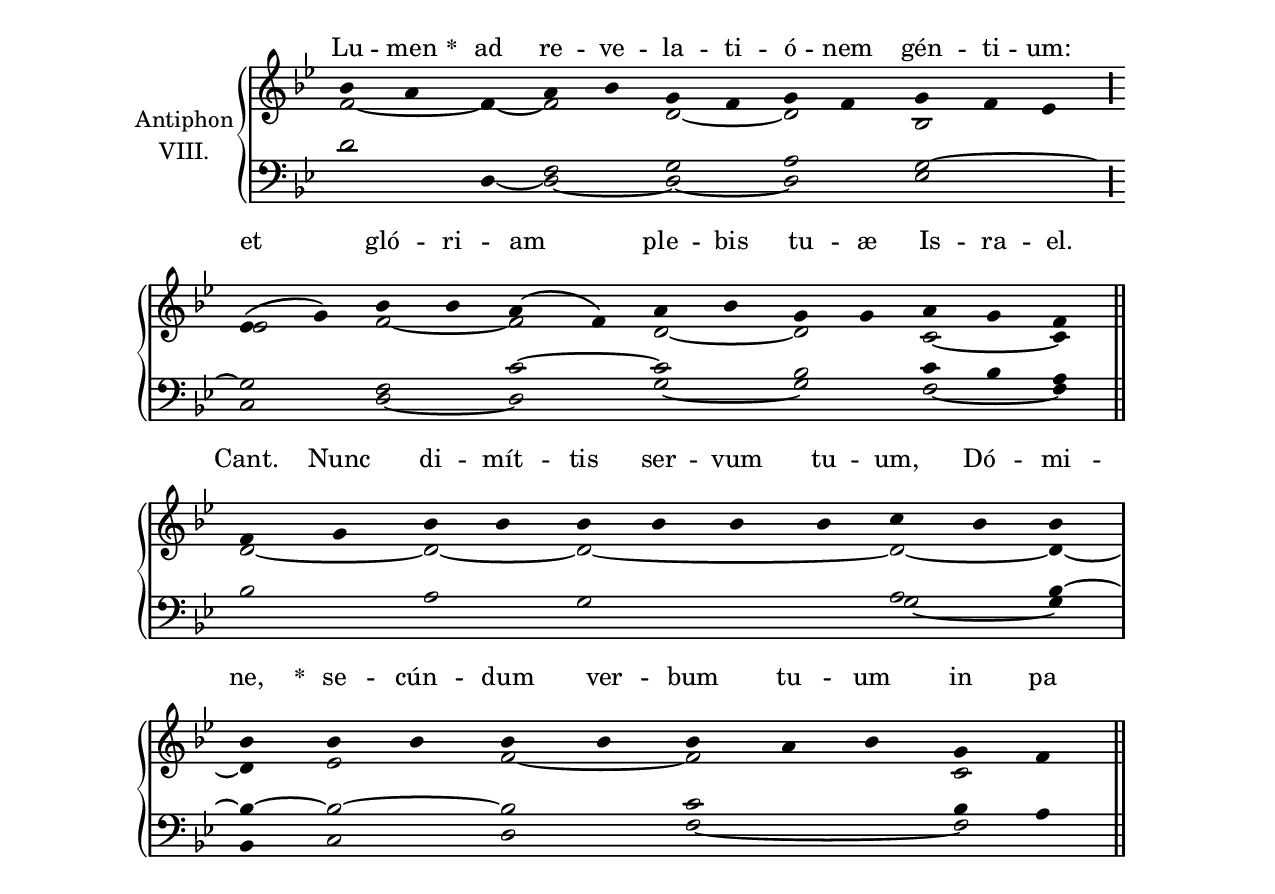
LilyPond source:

\version "2.18"
\include "gregorian.ly"
\include "noh2.ily"


%Page reference: page iii.61
%(volume.page)

global = {
 \key f \mixolydian
 \cadenzaOn 
}

\header {
  title = \markup \center-column {"" \vspace #1 }
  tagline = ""
  composer = ""
}

\paper {
 #(include-special-characters)
  oddHeaderMarkup = \markup \fill-line {
    \line {}
    \center-column {
      \on-the-fly #first-page     " "
      \on-the-fly #not-first-page ""
    }
    \line { \on-the-fly #print-page-number-check-first \fromproperty #'page:page-number-string }
  }
  evenHeaderMarkup = \markup \fill-line {
    \line { \on-the-fly #print-page-number-check-first \fromproperty #'page:page-number-string }
    \center-column { "" }
    \line {}
  }
}

chantText = \lyricmode {
Lu -- men 
\set stanza = " * " ad re -- ve -- la -- ti -- ó -- nem gén -- ti -- um: 
et gló -- ri -- am ple -- bis tu -- æ Is -- ra -- el. Cant. 
Nunc di -- mít -- tis ser -- vum tu -- um, Dó -- mi -- ne, 
\set stanza = " * " 
se -- cún -- dum ver -- bum tu -- um in pa -- ce. }

chantMusic = {
\tieDown   bes'4 a'4  f'4 a'4 bes'4 g'4 f'4 g'4 f'4 g'4 f'4 ees'4 \divisioMaior
 ees'4 ( g'4) bes'4 bes'4 a'4 ( f'4) a'4 bes'4 g'4 g'4 a'4 g'4 f'4 \finalis
 f'4 g'4 bes'4 bes'4 bes'4 bes'4 bes'4 bes'4 c''4 bes'4 bes'4 \divisioMaxima
 bes'4 bes'4 bes'4 bes'4 bes'4 bes'4 a'4 bes'4 g'4 f'4 \finalis

}

altoMusic = {
f'2 ~ f'4 ~ f'2 d'2 ~ d'2 bes2*3/2 \divisioMaior
ees'2 f'2 ~ f'2 d'2 ~ d'2 c'2 ~ c'4 \finalis
d'2 ~ d'2 ~ d'2*4/2 ~ d'2 ~ d'4 ~ \divisioMaxima
d'4 ees'2 f'2 ~ f'2*3/2 c'2 \finalis
}

tenorMusic = {
d'2 r4 f2 g2 a2 g2*3/2 ~ \divisioMaior
g2 f2 c'2 ~ c'2 bes2 c'4 bes4 a4 \finalis
r2*4/2 g2*4/2 a2 bes4 ~ \divisioMaxima
bes4 ~ bes2 ~ bes2 c'2*3/2 bes4 a4 \finalis
}

bassMusic = {
r2 d4 ~ d2 ~ d2 ~ d2 ees2*3/2 \divisioMaior
c2 d2 ~ d2 g2 ~ g2 f2 ~ f4 \finalis
bes2 a2*6/2 g2 ~ g4 \divisioMaxima
bes,4 c2 d2 f2*3/2 ~ f2 \finalis
}

voiceLines = {
\voiceLineStyle


}

\score{
  <<
    \new GrandStaff <<
      \set GrandStaff.autoBeaming = ##f
      \set GrandStaff.instrumentName = \markup \center-column {
        "Antiphon"
        "VIII."
      }
      \new Staff = up <<
        \new Voice = "chant" {
          \voiceOne \global \chantMusic
        }
        \new Voice {
          \voiceTwo \global \altoMusic
        }
      >>

      \new Staff = down <<
        \clef bass
        \new Voice {
          \voiceOne \global \tenorMusic
        }
        \new Voice {
          \voiceTwo \global \bassMusic
        }
	\new Voice {
        \voiceThree \global \voiceLines
        }
      >>
    >>
    \new Lyrics \lyricsto chant {
      \chantText
    }
  >>
  \layout{
  }
  \midi{
    \tempo 4 = 125
  }
}
